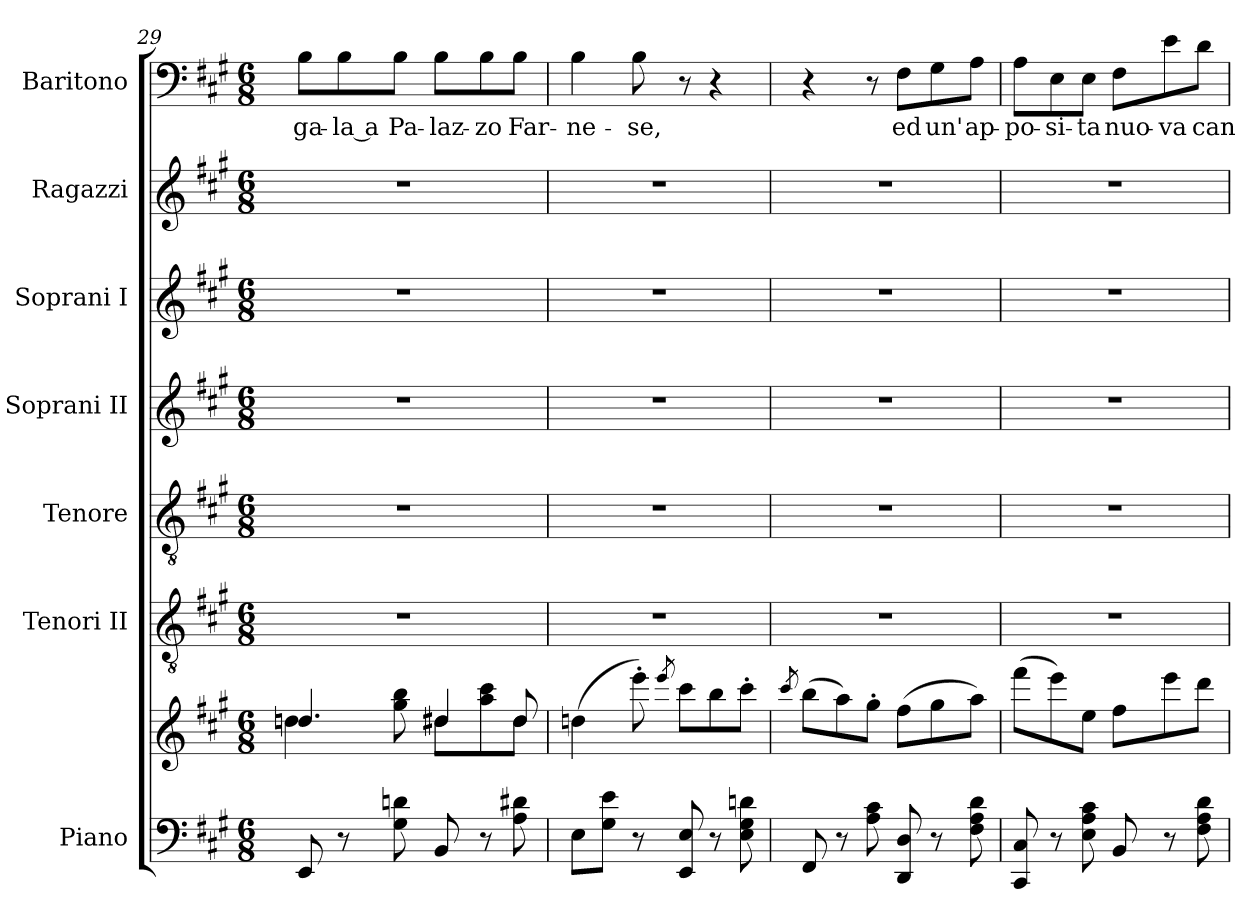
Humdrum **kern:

**kern	**kern	**kern	**kern	**kern	**kern	**kern	**kern	**text
*part7	*part7	*part6	*part5	*part4	*part3	*part2	*part1	*part1
*staff8	*staff7	*staff6	*staff5	*staff4	*staff3	*staff2	*staff1	*staff1
*I"Piano	*	*I"Tenori II	*I"Tenore	*I"Soprani II	*I"Soprani I	*I"Ragazzi	*I"Baritono	*
*	*	*I'T. II	*I'T.	*I'S. II	*I'S. I	*I'R.	*I'Bar.	*
*clefF4	*clefG2	*clefGv2	*clefGv2	*clefG2	*clefG2	*clefG2	*clefF4	*
*k[f#c#g#]	*k[f#c#g#]	*k[f#c#g#]	*k[f#c#g#]	*k[f#c#g#]	*k[f#c#g#]	*k[f#c#g#]	*k[f#c#g#]	*
*M6/8	*M6/8	*M6/8	*M6/8	*M6/8	*M6/8	*M6/8	*M6/8	*
=29	=29	=29	=29	=29	=29	=29	=29	=29
*	*^	*	*	*	*	*	*	*
!	!	!	!	!	!	!	!	!	!LO:LY:b
8EE/	4.ddn/	4ddn\	2.r	2.r	2.r	2.r	2.r	8B\L	ga-
!	!	!	!	!	!	!	!	!	!LO:LY:b
8r	.	.	.	.	.	.	.	8B\	-la a
!	!	!	!	!	!	!	!	!	!LO:LY:b
8G#\ 8dn\	.	8gg#\ 8bb\	.	.	.	.	.	8B\J	Pa-
!	!	!	!	!	!	!	!	!	!LO:LY:b
8BB/	4dd#X/	8dd#X\L	.	.	.	.	.	8B\L	-laz-
!	!	!	!	!	!	!	!	!	!LO:LY:b
8r	.	8aa\ 8ccc#\	.	.	.	.	.	8B\	-zo
!	!	!	!	!	!	!	!	!	!LO:LY:b
8A\ 8d#X\	8dd#/	8dd#\J	.	.	.	.	.	8B\J	Far-
!!LO:PB:g=z
=30	=30	=30	=30	=30	=30	=30	=30	=30	=30
!	!	!	!	!	!	!	!	!	!LO:LY:b
*	*v	*v	*	*	*	*	*	*	*
8E\L	(4ddn\	2.r	2.r	2.r	2.r	2.r	4B\	-ne-
8G#\ 8e\J	.	.	.	.	.	.	.	.
!	!	!	!	!	!	!	!	!LO:LY:b
8r	8eee'\)	.	.	.	.	.	8B\	-se,
.	8qeee/	.	.	.	.	.	.	.
8EE/ 8E/	8ccc#\L	.	.	.	.	.	8r	.
8r	8bb\	.	.	.	.	.	4r	.
8E\ 8G#\ 8dn\	8ccc#'\J	.	.	.	.	.	.	.
=31	=31	=31	=31	=31	=31	=31	=31	=31
.	8qccc#/	.	.	.	.	.	.	.
8FF#/	(8bb\L	2.r	2.r	2.r	2.r	2.r	4r	.
8r	8aa\)	.	.	.	.	.	.	.
8A\ 8c#\	8gg#'\J	.	.	.	.	.	8r	.
!	!	!	!	!	!	!	!	!LO:LY:b
8DD/ 8D/	(8ff#\L	.	.	.	.	.	8F#\L	ed
!	!	!	!	!	!	!	!	!LO:LY:b
8r	8gg#\	.	.	.	.	.	8G#\	un'
!	!	!	!	!	!	!	!	!LO:LY:b
8F#\ 8A\ 8d\	8aa\J)	.	.	.	.	.	8A\J	ap-
=32	=32	=32	=32	=32	=32	=32	=32	=32
!	!	!	!	!	!	!	!	!LO:LY:b
8CC#/ 8C#/	(8fff#\L	2.r	2.r	2.r	2.r	2.r	8A\L	-po-
!	!	!	!	!	!	!	!	!LO:LY:b
8r	8eee\)	.	.	.	.	.	8E\	-si-
!	!	!	!	!	!	!	!	!LO:LY:b
8E\ 8A\ 8c#\	8ee\J	.	.	.	.	.	8E\J	-ta
!	!	!	!	!	!	!	!	!LO:LY:b
8BB/	8ff#\L	.	.	.	.	.	8F#\L	nuo-
!	!	!	!	!	!	!	!	!LO:LY:b
8r	8eee\	.	.	.	.	.	8e\	-va
!	!	!	!	!	!	!	!	!LO:LY:b
8F#\ 8A\ 8d\	8ddd\J	.	.	.	.	.	8d\J	can-
=	=	=	=	=	=	=	=	=
*-	*-	*-	*-	*-	*-	*-	*-	*-
